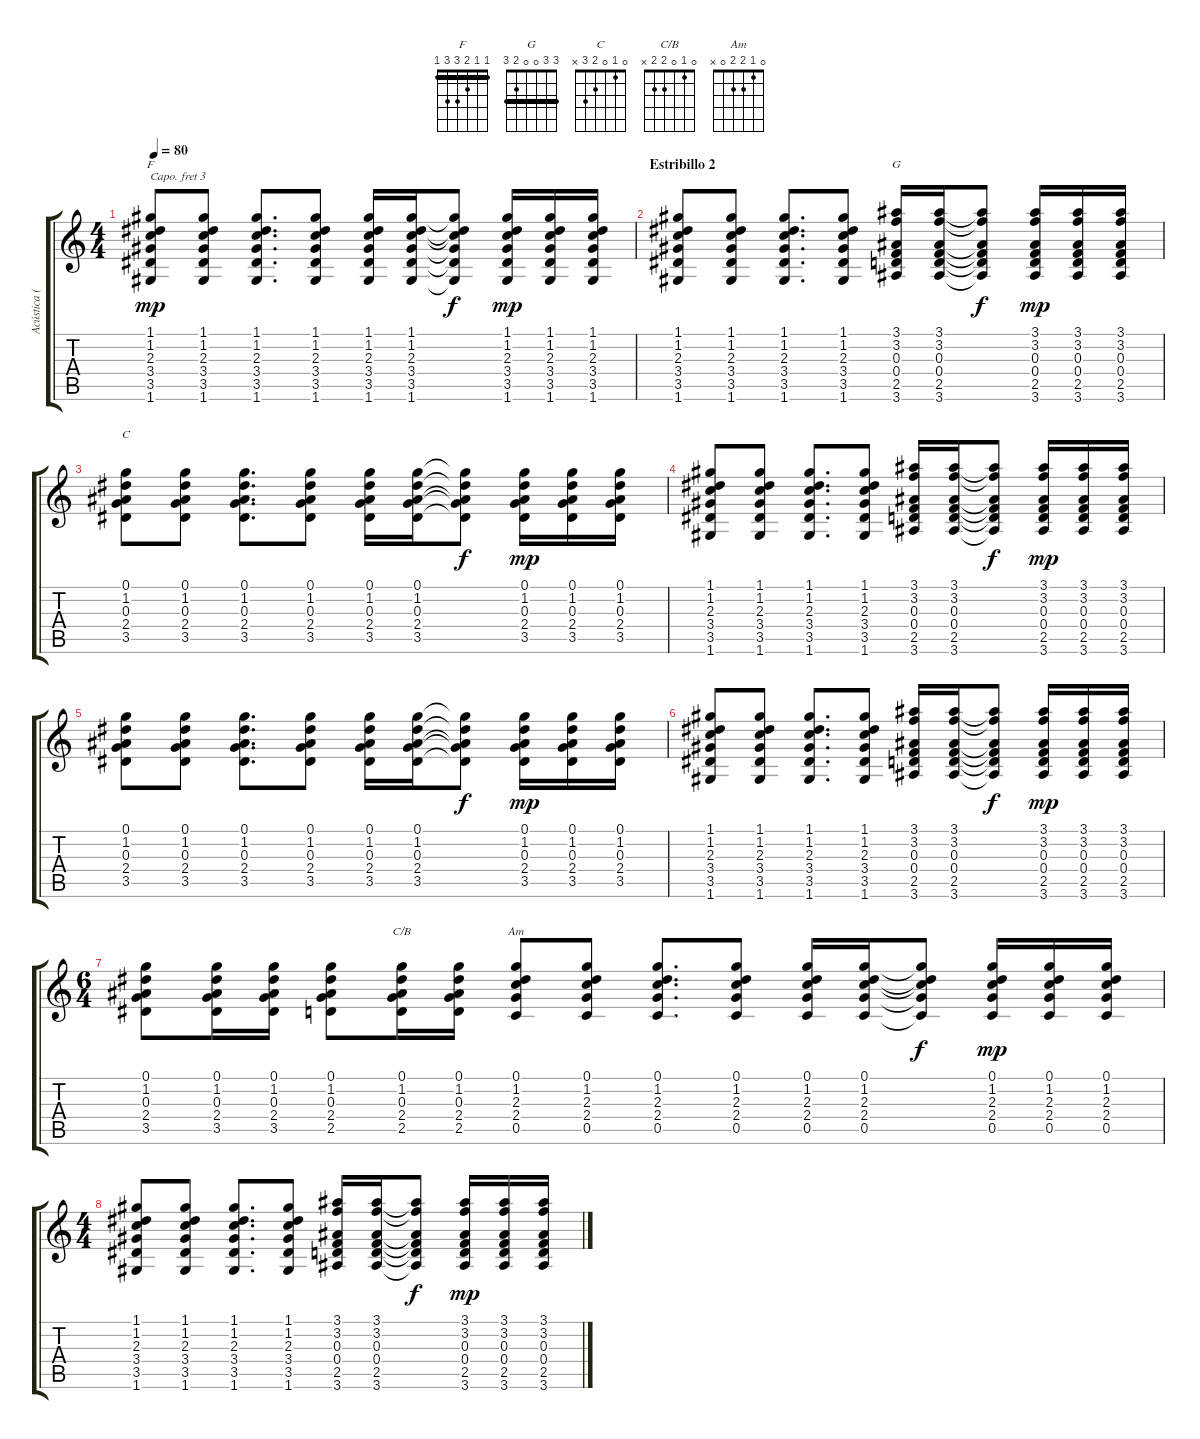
\track ("Acústica (Accoustic)" "Acústica (") {instrument acousticguitarsteel}
\staff {score tabs}
\capo 3
\tuning (E4 B3 G3 D3 A2 E2) {hide}
\chord ("F" 1 1 2 3 3 1) {barre 1}
\chord ("G" 3 3 0 0 2 3) {barre 3}
\chord ("C" 0 1 0 2 3 x)
\chord ("C/B" 0 1 0 2 2 x)
\chord ("Am" 0 1 2 2 0 x)
\ts (4 4)
\tempo 80
\clef g2
\ks c
(1.1 1.2 2.3 3.4 3.5 1.6).8{ch "F" dy mp} (1.1 1.2 2.3 3.4 3.5 1.6).8 (1.1 1.2 2.3 3.4 3.5 1.6).8{d} (1.1 1.2 2.3 3.4 3.5 1.6).8 (1.1 1.2 2.3 3.4 3.5 1.6).16 (1.1 1.2 2.3 3.4 3.5 1.6).16 (1.1{t} 1.2{t} 2.3{t} 3.4{t} 3.5{t} 1.6{t}).8{dy f} (1.1 1.2 2.3 3.4 3.5 1.6).16{dy mp} (1.1 1.2 2.3 3.4 3.5 1.6).16 (1.1 1.2 2.3 3.4 3.5 1.6).16 |
\section ("" "Estribillo 2")
(1.1 1.2 2.3 3.4 3.5 1.6).8 (1.1 1.2 2.3 3.4 3.5 1.6).8 (1.1 1.2 2.3 3.4 3.5 1.6).8{d} (1.1 1.2 2.3 3.4 3.5 1.6).8 (3.1 3.2 0.3 0.4 2.5 3.6).16{ch "G"} (3.1 3.2 0.3 0.4 2.5 3.6).16 (3.1{t} 3.2{t} 0.3{t} 0.4{t} 2.5{t} 3.6{t}).8{dy f} (3.1 3.2 0.3 0.4 2.5 3.6).16{dy mp} (3.1 3.2 0.3 0.4 2.5 3.6).16 (3.1 3.2 0.3 0.4 2.5 3.6).16 |
(0.1 1.2 0.3 2.4 3.5).8{ch "C"} (0.1 1.2 0.3 2.4 3.5).8 (0.1 1.2 0.3 2.4 3.5).8{d} (0.1 1.2 0.3 2.4 3.5).8 (0.1 1.2 0.3 2.4 3.5).16 (0.1 1.2 0.3 2.4 3.5).16 (0.1{t} 1.2{t} 0.3{t} 2.4{t} 3.5{t}).8{dy f} (0.1 1.2 0.3 2.4 3.5).16{dy mp} (0.1 1.2 0.3 2.4 3.5).16 (0.1 1.2 0.3 2.4 3.5).16 |
(1.1 1.2 2.3 3.4 3.5 1.6).8 (1.1 1.2 2.3 3.4 3.5 1.6).8 (1.1 1.2 2.3 3.4 3.5 1.6).8{d} (1.1 1.2 2.3 3.4 3.5 1.6).8 (3.1 3.2 0.3 0.4 2.5 3.6).16 (3.1 3.2 0.3 0.4 2.5 3.6).16 (3.1{t} 3.2{t} 0.3{t} 0.4{t} 2.5{t} 3.6{t}).8{dy f} (3.1 3.2 0.3 0.4 2.5 3.6).16{dy mp} (3.1 3.2 0.3 0.4 2.5 3.6).16 (3.1 3.2 0.3 0.4 2.5 3.6).16 |
(0.1 1.2 0.3 2.4 3.5).8 (0.1 1.2 0.3 2.4 3.5).8 (0.1 1.2 0.3 2.4 3.5).8{d} (0.1 1.2 0.3 2.4 3.5).8 (0.1 1.2 0.3 2.4 3.5).16 (0.1 1.2 0.3 2.4 3.5).16 (0.1{t} 1.2{t} 0.3{t} 2.4{t} 3.5{t}).8{dy f} (0.1 1.2 0.3 2.4 3.5).16{dy mp} (0.1 1.2 0.3 2.4 3.5).16 (0.1 1.2 0.3 2.4 3.5).16 |
(1.1 1.2 2.3 3.4 3.5 1.6).8 (1.1 1.2 2.3 3.4 3.5 1.6).8 (1.1 1.2 2.3 3.4 3.5 1.6).8{d} (1.1 1.2 2.3 3.4 3.5 1.6).8 (3.1 3.2 0.3 0.4 2.5 3.6).16 (3.1 3.2 0.3 0.4 2.5 3.6).16 (3.1{t} 3.2{t} 0.3{t} 0.4{t} 2.5{t} 3.6{t}).8{dy f} (3.1 3.2 0.3 0.4 2.5 3.6).16{dy mp} (3.1 3.2 0.3 0.4 2.5 3.6).16 (3.1 3.2 0.3 0.4 2.5 3.6).16 |
\ts (6 4)
(0.1 1.2 0.3 2.4 3.5).8 (0.1 1.2 0.3 2.4 3.5).16 (0.1 1.2 0.3 2.4 3.5).16 (0.1 1.2 0.3 2.4 2.5).8 (0.1 1.2 0.3 2.4 2.5).16{ch "C/B"} (0.1 1.2 0.3 2.4 2.5).16 (0.1 1.2 2.3 2.4 0.5).8{ch "Am"} (0.1 1.2 2.3 2.4 0.5).8 (0.1 1.2 2.3 2.4 0.5).8{d} (0.1 1.2 2.3 2.4 0.5).8 (0.1 1.2 2.3 2.4 0.5).16 (0.1 1.2 2.3 2.4 0.5).16 (0.1{t} 1.2{t} 2.3{t} 2.4{t} 0.5{t}).8{dy f} (0.1 1.2 2.3 2.4 0.5).16{dy mp} (0.1 1.2 2.3 2.4 0.5).16 (0.1 1.2 2.3 2.4 0.5).16 |
\ts (4 4)
(1.1 1.2 2.3 3.4 3.5 1.6).8 (1.1 1.2 2.3 3.4 3.5 1.6).8 (1.1 1.2 2.3 3.4 3.5 1.6).8{d} (1.1 1.2 2.3 3.4 3.5 1.6).8 (3.1 3.2 0.3 0.4 2.5 3.6).16 (3.1 3.2 0.3 0.4 2.5 3.6).16 (3.1{t} 3.2{t} 0.3{t} 0.4{t} 2.5{t} 3.6{t}).8{dy f} (3.1 3.2 0.3 0.4 2.5 3.6).16{dy mp} (3.1 3.2 0.3 0.4 2.5 3.6).16 (3.1 3.2 0.3 0.4 2.5 3.6).16
